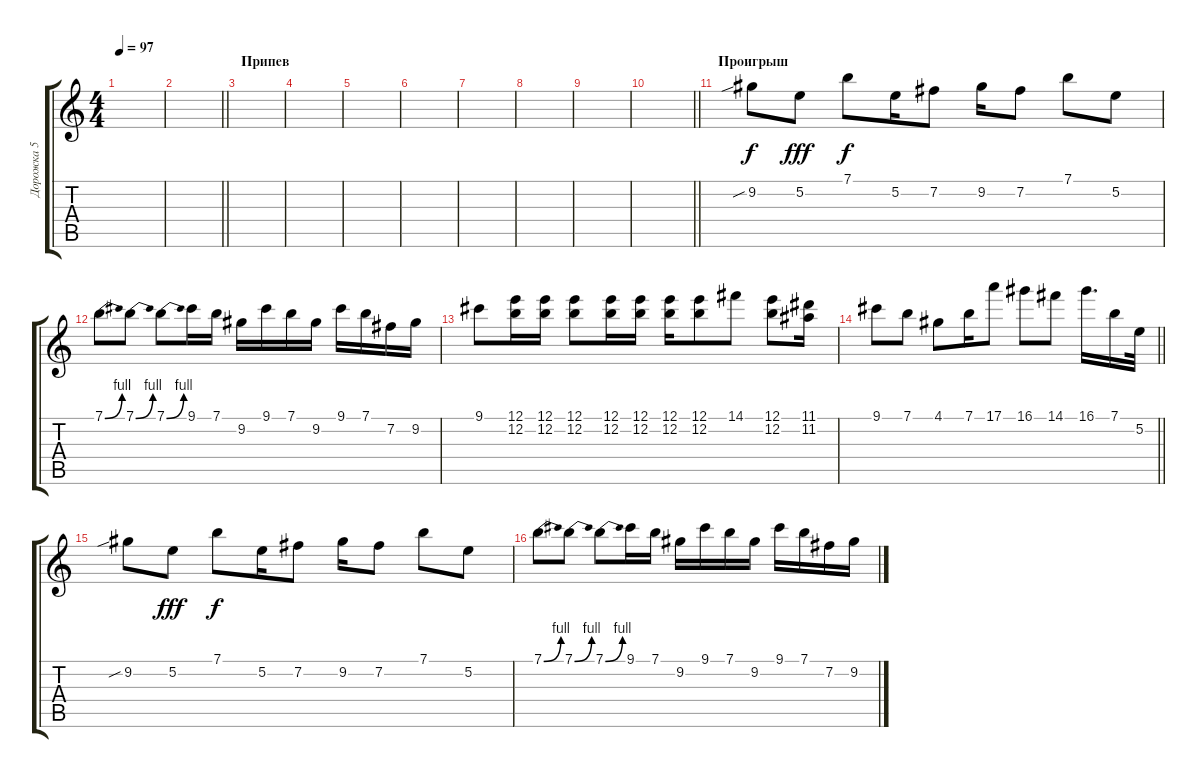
\track ("Дорожка 5" "Дорожка 5") {instrument overdrivenguitar}
\staff {score tabs}
\tuning (E4 B3 G3 D3 A2 E2) {hide}
\ts (4 4)
\tempo 97
\clef g2
\ks c
|
\barLineRight lightlight
|
\section ("" "Припев")
|
|
|
|
|
|
|
\barLineRight lightlight
|
\section ("" "Проигрыш")
9.2{sib}.8 5.2.8{dy fff} 7.1.8{dy f} 5.2.16 7.2.8 9.2.16 7.2.8 7.1.8 5.2.8 |
7.1{be (bend 0 0 60 4)}.8 7.1{be (bend 0 0 60 4)}.8 7.1{be (bend 0 0 60 4)}.8 9.1.16 7.1.16 9.2.16 9.1.16 7.1.16 9.2.16 9.1.16 7.1.16 7.2.16 9.2.16 |
9.1.8 (12.1 12.2).16 (12.1 12.2).16 (12.1 12.2).8 (12.1 12.2).16 (12.1 12.2).16 (12.1 12.2).16 (12.1 12.2).8 14.1.8 (12.1 12.2).8 (11.1 11.2).16 |
\barLineRight lightlight
9.1.8 7.1.8 4.1.8 7.1.16 17.1.8 16.1.8 14.1.8 16.1.16{d} 7.1.16 5.2.32 |
9.2{sib}.8 5.2.8{dy fff} 7.1.8{dy f} 5.2.16 7.2.8 9.2.16 7.2.8 7.1.8 5.2.8 |
7.1{be (bend 0 0 60 4)}.8 7.1{be (bend 0 0 60 4)}.8 7.1{be (bend 0 0 60 4)}.8 9.1.16 7.1.16 9.2.16 9.1.16 7.1.16 9.2.16 9.1.16 7.1.16 7.2.16 9.2.16
